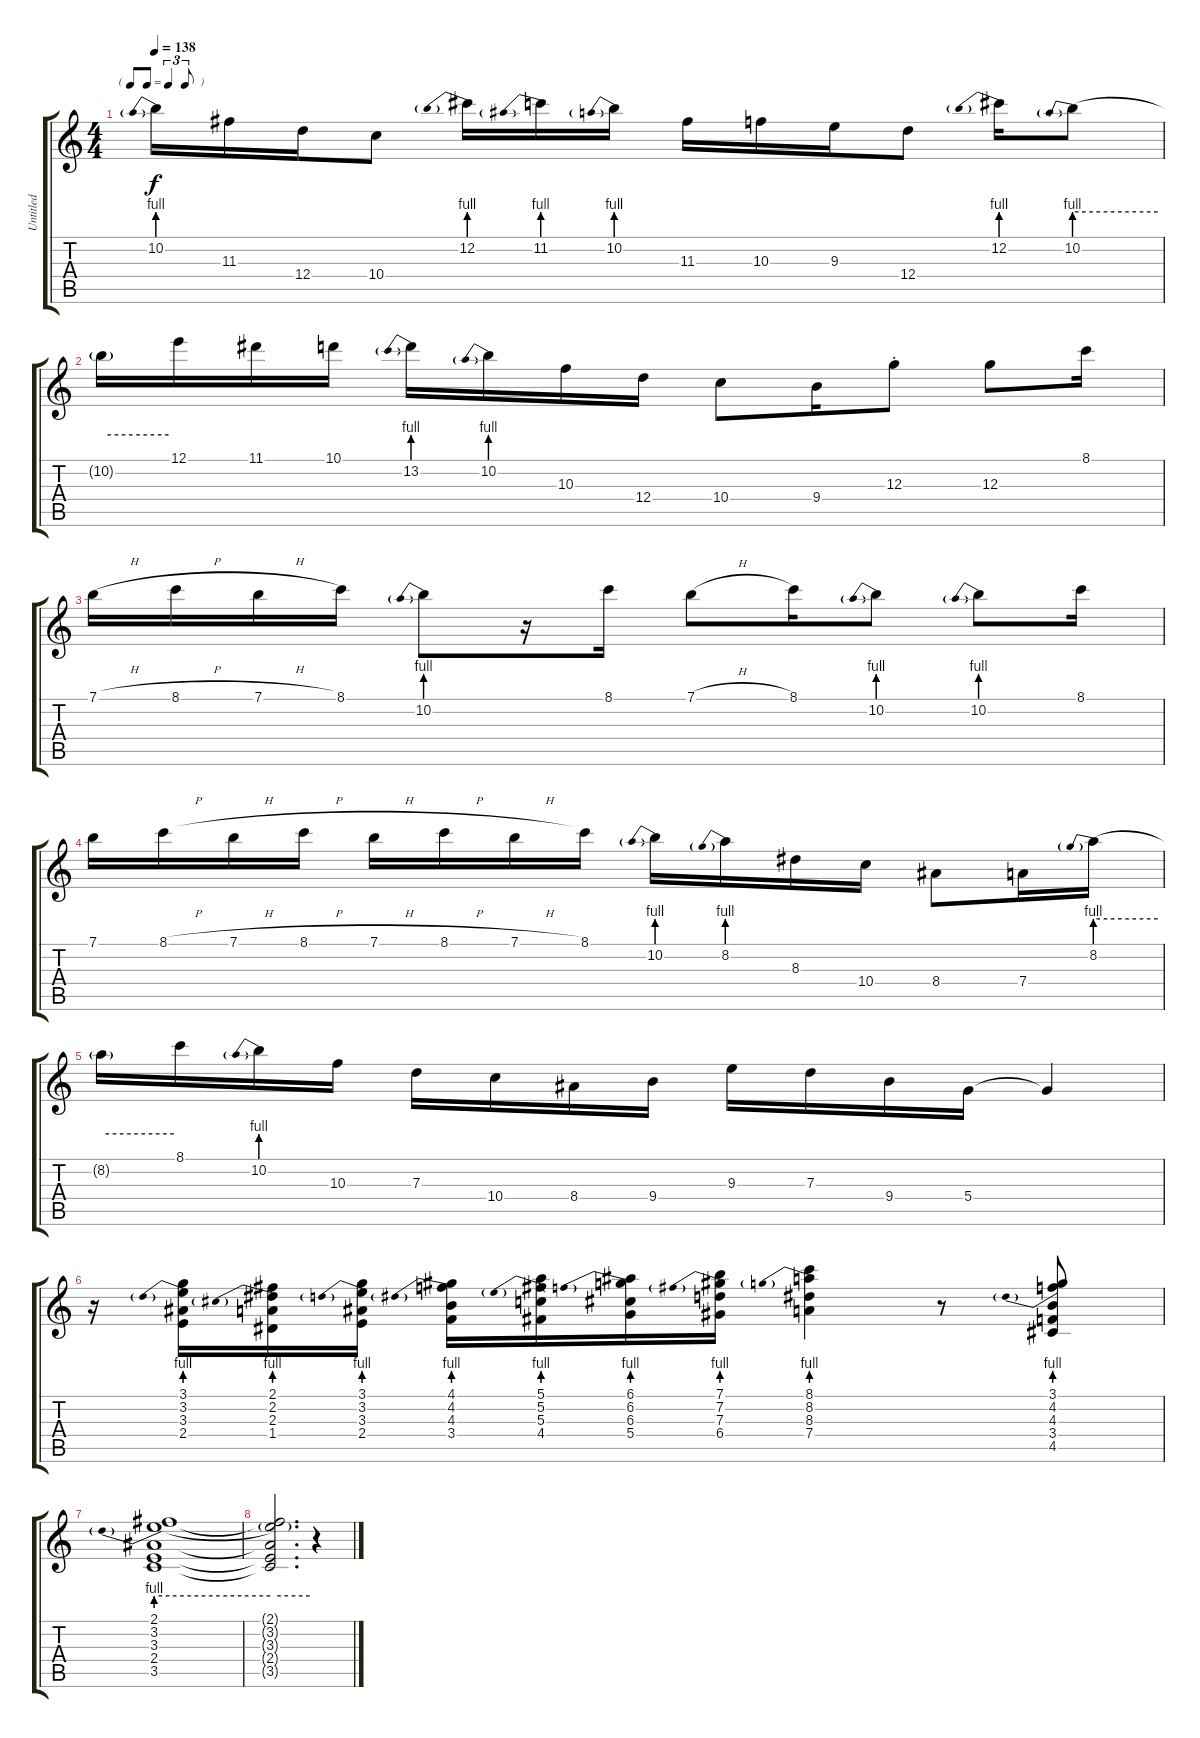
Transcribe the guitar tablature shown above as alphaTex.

\track ("Untitled" "Untitled") {instrument acousticguitarsteel}
\staff {score tabs}
\tuning (E4 B3 G3 D3 A2 E2) {hide}
\ts (4 4)
\tf triplet8th
\tempo 138
\clef g2
\ks c
10.2{be (prebend 0 4 60 4)}.16{dy f} 11.3.16 12.4.16 10.4.8 12.2{be (prebend 0 4 60 4)}.16 11.2{be (prebend 0 4 60 4)}.16 10.2{be (prebend 0 4 60 4)}.16 11.3.16 10.3.16 9.3.16 12.4.8 12.2{be (prebend 0 4 60 4)}.16 10.2{be (prebend 0 4 60 4)}.8 |
10.2{be (hold 0 4 60 4) t}.16 12.1.16 11.1.16 10.1.16 13.2{be (prebend 0 4 60 4)}.16 10.2{be (prebend 0 4 60 4)}.16 10.3.16 12.4.16 10.4.8 9.4.16 12.3{st}.8 12.3.8 8.1.16 |
7.1{h}.16 8.1{h}.16 7.1{h}.16 8.1.16 10.2{be (prebend 0 4 60 4)}.8 r.16 8.1.16 7.1{h}.8 8.1.16 10.2{be (prebend 0 4 60 4)}.8 10.2{be (prebend 0 4 60 4)}.8 8.1.16 |
7.1.16 8.1{h}.16 7.1{h}.16 8.1{h}.16 7.1{h}.16 8.1{h}.16 7.1{h}.16 8.1.16 10.2{be (prebend 0 4 60 4)}.16 8.2{be (prebend 0 4 60 4)}.16 8.3.16 10.4.16 8.4.8 7.4.16 8.2{be (prebend 0 4 60 4)}.16 |
8.2{be (hold 0 4 60 4) t}.16 8.1.16 10.2{be (prebend 0 4 60 4)}.16 10.3.16 7.3.16 10.4.16 8.4.16 9.4.16 9.3.16 7.3.16 9.4.16 5.4.16 5.4{t}.4 |
r.16 (3.1 3.2{be (prebend 0 4 60 4)} 3.3 2.4).16 (2.1 2.2{be (prebend 0 4 60 4)} 2.3 1.4).16 (3.1 3.2{be (prebend 0 4 60 4)} 3.3 2.4).16 (4.1 4.2{be (prebend 0 4 60 4)} 4.3 3.4).16 (5.1 5.2{be (prebend 0 4 60 4)} 5.3 4.4).16 (6.1 6.2{be (prebend 0 4 60 4)} 6.3 5.4).16 (7.1 7.2{be (prebend 0 4 60 4)} 7.3 6.4).16 (8.1 8.2{be (prebend 0 4 60 4)} 8.3 7.4).4 r.8 (3.1 4.2{be (prebend 0 4 60 4)} 4.3 3.4 4.5).8 |
(2.1 3.2{be (prebend 0 4 60 4)} 3.3 2.4 3.5).1 |
(2.1{t} 3.2{be (hold 0 4 60 4) t} 3.3{t} 2.4{t} 3.5{t}).2{d} r.4
